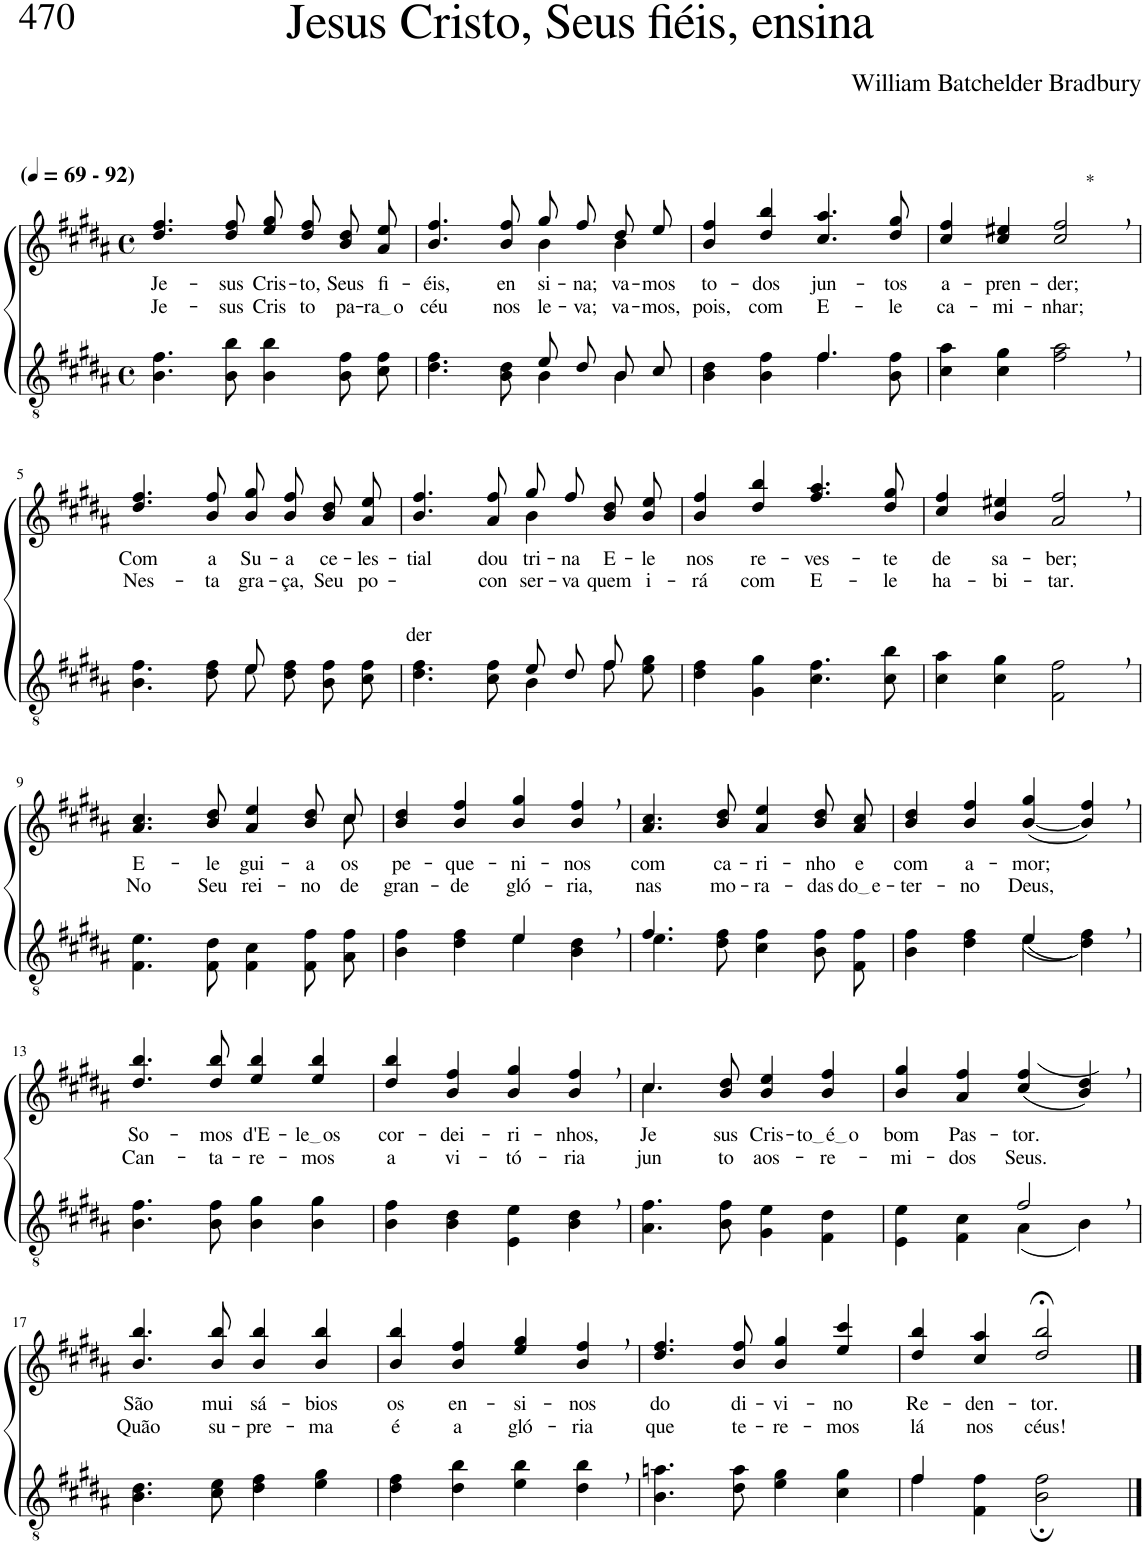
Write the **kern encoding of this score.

**kern	**kern	**text	**text
*part2	*part1	*part1	*part1
*staff2	*staff1	*staff1	*staff1
*I"Parte III e IV	*I"Parte I e II	*	*
*clefGv2	*clefG2	*	*
*Trd5c9	*Trd5c9	*	*
*k[f#c#g#d#a#]	*k[f#c#g#d#a#]	*	*
*M4/4	*M4/4	*	*
*met(c)	*met(c)	*	*
*MM69	*MM69	*	*
=1	=1	=1	=1
!	!LO:TX:a:B:t=(	!	!
!	!LO:TX:a:B:t=- 92)	!	!
!	!	!LO:LY:b	!LO:LY:b
4.B\ 4.f#\	4.dd#/ 4.ff#/	Je-	Je-
!	!	!LO:LY:b	!LO:LY:b
8B\ 8b\	8dd#/ 8ff#/	-sus	-sus
!	!	!LO:LY:b	!LO:LY:b
4B\ 4b\	8ee\ 8gg#\L	Cris-	Cris
!	!	!LO:LY:b	!LO:LY:b
.	8dd#\ 8ff#\J	to,	to
!	!	!LO:LY:b	!LO:LY:b
8B\ 8f#\L	8b\ 8dd#\L	-Seus	pa-
!	!	!LO:LY:b	!LO:LY:b
8c#\ 8f#\J	8a#\ 8ee\J	fi-	ra o
=2	=2	=2	=2
*^	*	*	*
!	!	!	!LO:LY:b	!LO:LY:b
*	*	*^	*	*
2ryy	4.d#\ 4.f#\	4.b/ 4.ff#/	2ryy	-éis,	céu
!	!	!	!	!LO:LY:b	!LO:LY:b
.	8B\ 8d#\	8b/ 8ff#/	.	en-	nos
!	!	!	!	!LO:LY:b	!LO:LY:b
8e/L	4B\	8gg#/L	4b\	-si-	le-
!	!	!	!	!LO:LY:b	!LO:LY:b
8d#/J	.	8ff#/J	.	-na;	-va;
!	!	!	!	!LO:LY:b	!LO:LY:b
8B/L	4B\	8dd#/L	4b\	va-	va-
!	!	!	!	!LO:LY:b	!LO:LY:b
8c#/J	.	8ee/J	.	-mos	-mos,
*	*	*v	*v	*	*
=3	=3	=3	=3	=3
!	!	!	!LO:LY:b	!LO:LY:b
2ryy	4B\ 4d#\	4b/ 4ff#/	to-	pois,
!	!	!	!LO:LY:b	!LO:LY:b
.	4B\ 4f#\	4dd#/ 4bb/	-dos	com
!	!	!	!LO:LY:b	!LO:LY:b
4.f#/	4.f#\	4.cc#/ 4.aa#/	jun-	E-
!	!	!	!LO:LY:b	!LO:LY:b
8ryy	8B\ 8f#\	8dd#/ 8gg#/	-tos	-le
=4	=4	=4	=4	=4
!	!	!	!LO:LY:b	!LO:LY:b
*v	*v	*	*	*
4c#\ 4a#\	4cc#/ 4ff#/	a-	ca-
!	!	!LO:LY:b	!LO:LY:b
4c#\ 4g#\	4cc#/ 4ee#X/	-pren-	-mi-
!	!LO:TX:a:t=*	!	!
!	!	!LO:LY:b	!LO:LY:b
2f#\, 2a#\,	2cc#/, 2ff#/,	-der;	-nhar;
!!LO:LB:g=z
=5	=5	=5	=5
*^	*	*	*
!	!	!	!LO:LY:b	!LO:LY:b
2ryy	4.B\ 4.f#\	4.dd#/ 4.ff#/	Com	Nes-
!	!	!	!LO:LY:b	!LO:LY:b
.	8d#\ 8f#\	8b/ 8ff#/	a	-ta
!	!	!	!LO:LY:b	!LO:LY:b
8e/	8e\L	8b\ 8gg#\L	Su-	gra-
!	!	!	!LO:LY:b	!LO:LY:b
4.ryy	8d#\ 8f#\J	8b\ 8ff#\J	-a	-ça,
!	!	!	!LO:LY:b	!LO:LY:b
.	8B\ 8f#\L	8b\ 8dd#\L	ce-	Seu
!	!	!	!LO:LY:b	!LO:LY:b
.	8c#\ 8f#\J	8a#\ 8ee\J	-les-	po-
=6	=6	=6	=6	=6
!	!	!	!LO:LY:b	!LO:LY:b
*	*	*^	*	*
2ryy	4.d#\ 4.f#\	4.b/ 4.ff#/	2ryy	-tial	-der
!	!	!	!	!LO:LY:b	!LO:LY:b
.	8c#\ 8f#\	8a#/ 8ff#/	.	dou-	con-
!	!	!	!	!LO:LY:b	!LO:LY:b
8e/L	4B\	8gg#/L	4b\	-tri-	-ser-
!	!	!	!	!LO:LY:b	!LO:LY:b
8d#/J	.	8ff#/J	.	-na	-va
!	!	!	!	!LO:LY:b	!LO:LY:b
8f#/	8f#\L	8b\ 8dd#\L	4ryy	E-	quem
!	!	!	!	!LO:LY:b	!LO:LY:b
8ryy	8e\ 8g#\J	8b\ 8ee\J	.	-le	i-
*	*	*v	*v	*	*
=7	=7	=7	=7	=7
!	!	!	!LO:LY:b	!LO:LY:b
*v	*v	*	*	*
4d#\ 4f#\	4b/ 4ff#/	nos	-rá
!	!	!LO:LY:b	!LO:LY:b
4G#\ 4g#\	4dd#/ 4bb/	re-	com
!	!	!LO:LY:b	!LO:LY:b
4.c#\ 4.f#\	4.ff#/ 4.aa#/	-ves-	E-
!	!	!LO:LY:b	!LO:LY:b
8c#\ 8b\	8dd#/ 8gg#/	-te	-le
=8	=8	=8	=8
!	!	!LO:LY:b	!LO:LY:b
4c#\ 4a#\	4cc#/ 4ff#/	de	ha-
!	!	!LO:LY:b	!LO:LY:b
4c#\ 4g#\	4b/ 4ee#X/	sa-	-bi-
!	!	!LO:LY:b	!LO:LY:b
2F#\, 2f#\,	2a#/, 2ff#/,	-ber;	-tar.
!!LO:LB:g=z
=9	=9	=9	=9
*	*^	*	*
!	!	!	!LO:LY:b	!LO:LY:b
4.F#\ 4.e\	2..ryy	4.a#/ 4.cc#/	E-	No
!	!	!	!LO:LY:b	!LO:LY:b
8F#\ 8d#\	.	8b/ 8dd#/	-le	Seu
!	!	!	!LO:LY:b	!LO:LY:b
4F#\ 4c#\	.	4a#/ 4ee/	gui-	rei-
!	!	!	!LO:LY:b	!LO:LY:b
8F#\ 8f#\L	.	8b\ 8dd#\L	-a	-no
!	!	!	!LO:LY:b	!LO:LY:b
8A#\ 8f#\J	8cc#\	8cc#\J	os	de
=10	=10	=10	=10	=10
*^	*	*	*	*
!	!	!	!	!LO:LY:b	!LO:LY:b
*	*	*v	*v	*	*
2ryy	4B\ 4f#\	4b/ 4dd#/	pe-	gran-
!	!	!	!LO:LY:b	!LO:LY:b
.	4d#\ 4f#\	4b/ 4ff#/	-que-	-de
!	!	!	!LO:LY:b	!LO:LY:b
4e/	4e\	4b/ 4gg#/	-ni-	gló-
!	!	!	!LO:LY:b	!LO:LY:b
4ryy	4B\ 4d#\	4b/, 4ff#/,	-nos	-ria,
=11	=11	=11	=11	=11
!	!	!	!LO:LY:b	!LO:LY:b
4.f#/	4.e\	4.a#/ 4.cc#/	com	nas
!	!	!	!LO:LY:b	!LO:LY:b
2ryy	8d#\ 8f#\	8b/ 8dd#/	ca-	mo-
!	!	!	!LO:LY:b	!LO:LY:b
.	4c#\ 4f#\	4a#/ 4ee/	-ri-	-ra-
!	!	!	!LO:LY:b	!LO:LY:b
.	8B\ 8f#\L	8b\ 8dd#\L	-nho	-das
!	!	!	!LO:LY:b	!LO:LY:b
8ryy	8F#\ 8f#\J	8a#\ 8cc#\J	e	do e
=12	=12	=12	=12	=12
!	!	!	!LO:LY:b	!LO:LY:b
2ryy	4B\ 4f#\	4b/ 4dd#/	com	-ter-
!	!	!	!LO:LY:b	!LO:LY:b
.	4d#\ 4f#\	4b/ 4ff#/	a-	-no
!	!	!	!LO:LY:b	!LO:LY:b
((4e/	4e\	([4b/ 4gg#/	-mor;	Deus,
4ryy	4d#\ 4f#\))	4b/], 4ff#/,)	.	.
!!LO:LB:g=z
=13	=13	=13	=13	=13
!	!	!	!LO:LY:b	!LO:LY:b
*v	*v	*	*	*
4.B\ 4.f#\	4.dd#/ 4.bb/	So-	Can-
!	!	!LO:LY:b	!LO:LY:b
8B\ 8f#\	8dd#/ 8bb/	-mos	-ta-
!	!	!LO:LY:b	!LO:LY:b
4B\ 4g#\	4ee/ 4bb/	d'E-	-re-
!	!	!LO:LY:b	!LO:LY:b
4B\ 4g#\	4ee/ 4bb/	le os	-mos
=14	=14	=14	=14
!	!	!LO:LY:b	!LO:LY:b
4B\ 4f#\	4dd#/ 4bb/	cor-	a
!	!	!LO:LY:b	!LO:LY:b
4B\ 4d#\	4b/ 4ff#/	-dei-	vi-
!	!	!LO:LY:b	!LO:LY:b
4E\ 4e\	4b/ 4gg#/	-ri-	-tó-
!	!	!LO:LY:b	!LO:LY:b
4B\, 4d#\,	4b/, 4ff#/,	-nhos,	-ria
=15	=15	=15	=15
*	*^	*	*
!	!	!	!LO:LY:b	!LO:LY:b
4.A#\ 4.f#\	4.cc#/	4.cc#\	Je-	jun-
!	!	!	!LO:LY:b	!LO:LY:b
8B\ 8f#\	8b/ 8dd#/	2ryy	-sus	-to
!	!	!	!LO:LY:b	!LO:LY:b
4G#\ 4e\	4b/ 4ee/	.	Cris-	aos-
!	!	!	!LO:LY:b	!LO:LY:b
4F#\ 4d#\	4b/ 4ff#/	.	to é o	-re-
.	.	8ryy	.	.
=16	=16	=16	=16	=16
*^	*	*	*	*
!	!	!	!	!LO:LY:b	!LO:LY:b
*	*	*v	*v	*	*
2ryy	4E\ 4e\	4b/ 4gg#/	bom	-mi-
!	!	!	!LO:LY:b	!LO:LY:b
.	4F#\ 4c#\	4a#/ 4ff#/	Pas-	-dos
!	!	!	!LO:LY:b	!LO:LY:b
2f#,/	(4A#\	((4cc#/ 4ff#/	-tor.	Seus.
.	4B\)	4b/, 4dd#/,))	.	.
!!LO:LB:g=z
=17	=17	=17	=17	=17
!	!	!	!LO:LY:b	!LO:LY:b
*v	*v	*	*	*
4.B\ 4.d#\	4.b/ 4.bb/	São	Quão
!	!	!LO:LY:b	!LO:LY:b
8c#\ 8e\	8b/ 8bb/	mui	su-
!	!	!LO:LY:b	!LO:LY:b
4d#\ 4f#\	4b/ 4bb/	sá-	-pre-
!	!	!LO:LY:b	!LO:LY:b
4e\ 4g#\	4b/ 4bb/	-bios	-ma
=18	=18	=18	=18
!	!	!LO:LY:b	!LO:LY:b
4d#\ 4f#\	4b/ 4bb/	os	é
!	!	!LO:LY:b	!LO:LY:b
4d#\ 4b\	4b/ 4ff#/	en-	a
!	!	!LO:LY:b	!LO:LY:b
4e\ 4b\	4ee/ 4gg#/	-si-	gló-
!	!	!LO:LY:b	!LO:LY:b
4d#\, 4b\,	4b/, 4ff#/,	-nos	-ria
=19	=19	=19	=19
!	!	!LO:LY:b	!LO:LY:b
4.B\ 4.an\	4.dd#/ 4.ff#/	do	que
!	!	!LO:LY:b	!LO:LY:b
8d#\ 8a\	8b/ 8ff#/	di-	te-
!	!	!LO:LY:b	!LO:LY:b
4e\ 4g#\	4b/ 4gg#/	-vi-	-re-
!	!	!LO:LY:b	!LO:LY:b
4c#\ 4g#\	4ee/ 4ccc#/	-no	-mos
=20	=20	=20	=20
*^	*	*	*
!	!	!	!LO:LY:b	!LO:LY:b
4f#/	4f#\	4dd#/ 4bb/	Re-	lá
!	!	!	!LO:LY:b	!LO:LY:b
2.ryy	4F#\ 4f#\	4cc#/ 4aa#/	-den-	nos
!	!	!	!LO:LY:b	!LO:LY:b
.	2B\; 2f#\;	2dd#/;< 2bb/;<	-tor.	céus!
*v	*v	*	*	*
==	==	==	==
*-	*-	*-	*-
